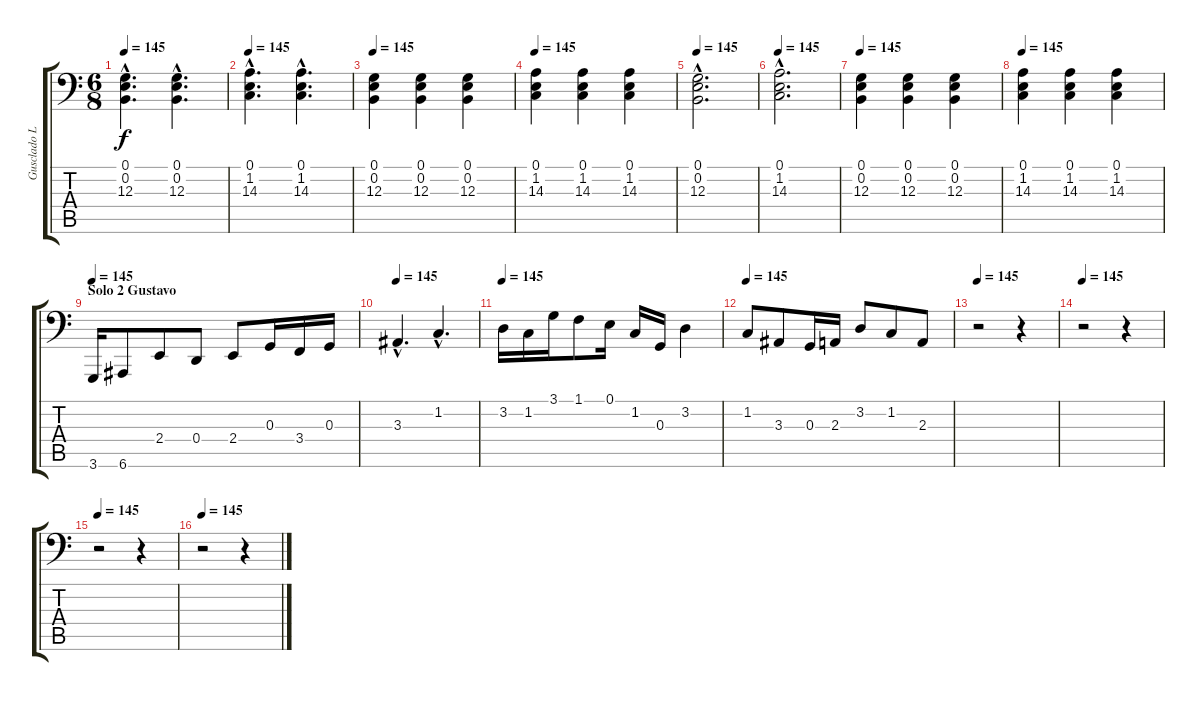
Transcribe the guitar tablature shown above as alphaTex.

\track ("Gusclado Left" "Gusclado L") {instrument lead3calliope}
\staff {score tabs}
\tuning (E3 B2 G2 D2 A1 E1) {hide}
\ts (6 8)
\tempo 145
\clef f4
\ks c
(0.1{hac} 0.2{hac} 12.3{hac}).4{d dy f} (0.1{hac} 0.2{hac} 12.3{hac}).4{d} |
\tempo 145
(0.1{hac} 1.2{hac} 14.3{hac}).4{d} (0.1{hac} 1.2{hac} 14.3{hac}).4{d} |
\tempo 145
(0.1 0.2 12.3).4 (0.1 0.2 12.3).4 (0.1 0.2 12.3).4 |
\tempo 145
(0.1 1.2 14.3).4 (0.1 1.2 14.3).4 (0.1 1.2 14.3).4 |
\tempo 145
(0.1{hac} 0.2{hac} 12.3{hac}).2{d} |
\tempo 145
(0.1{hac} 1.2{hac} 14.3{hac}).2{d} |
\tempo 145
(0.1 0.2 12.3).4 (0.1 0.2 12.3).4 (0.1 0.2 12.3).4 |
\tempo 145
(0.1 1.2 14.3).4 (0.1 1.2 14.3).4 (0.1 1.2 14.3).4 |
\section ("" "Solo 2 Gustavo")
\tempo 145
3.6.16 6.6.8 2.4.8 0.4.8 2.4.8 0.3.16 3.4.16 0.3.16 |
\tempo 145
3.3{hac}.4{d} 1.2{hac}.4{d} |
\tempo 145
3.2.16 1.2.16 3.1.16 1.1.8 0.1.16 1.2.16 0.3.16 3.2.4 |
\tempo 145
1.2.8 3.3.8 0.3.16 2.3.16 3.2.8 1.2.8 2.3.8 |
\tempo 145
r.2 r.4 |
\tempo 145
r.2 r.4 |
\tempo 145
r.2 r.4 |
\tempo 145
r.2 r.4
